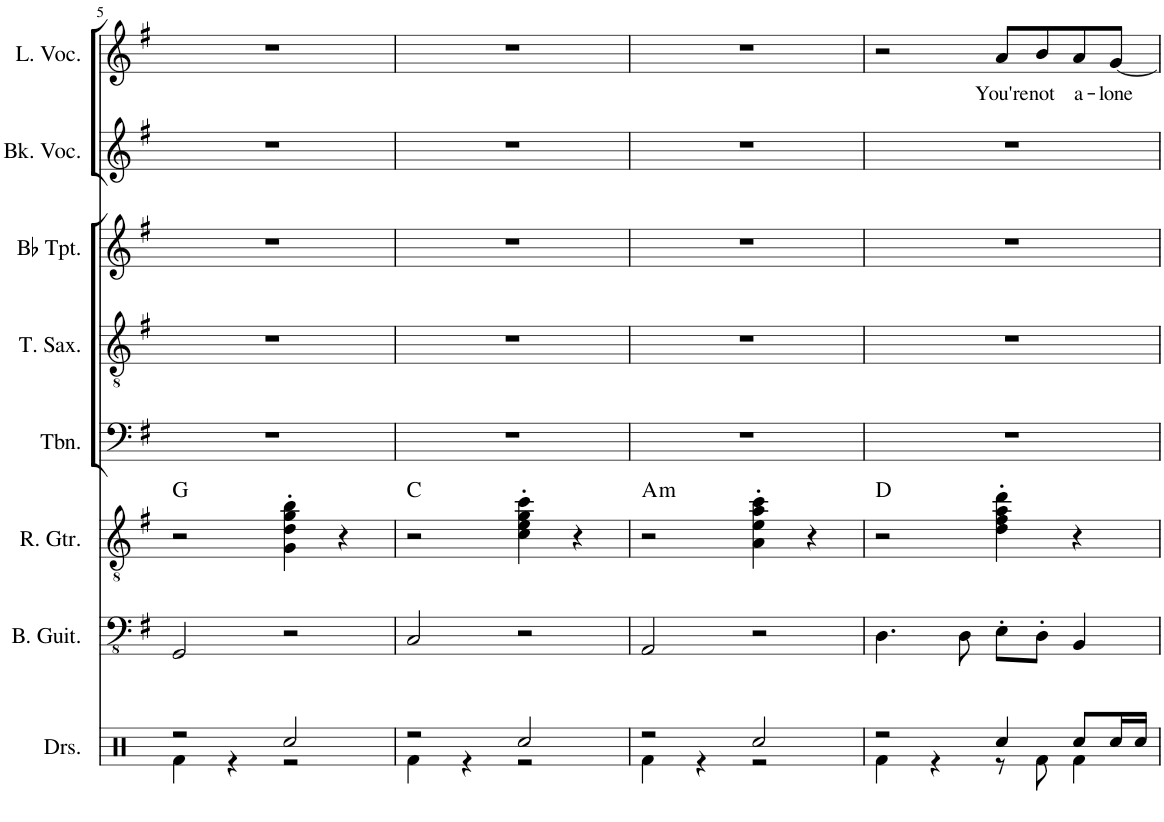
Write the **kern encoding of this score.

**kern	**kern	**kern	**harte	**kern	**kern	**kern	**kern	**kern	**text
*part8	*part7	*part6	*part6	*part5	*part4	*part3	*part2	*part1	*part1
*staff8	*staff7	*staff6	*	*staff5	*staff4	*staff3	*staff2	*staff1	*staff1
*I"Drumset	*I"Bass Guitar	*I"Rhythm Guitar	*	*I"Trombone	*I"Tenor Saxophone	*I"Bb Trumpet	*I"Backing Vocals	*I"Lead Vocals	*
*I'Drs.	*I'B. Guit.	*I'R. Gtr.	*	*I'Tbn.	*I'T. Sax.	*I'Bb Tpt.	*I'Bk. Voc.	*I'L. Voc.	*
!!LO:PB:g=z
*clefX	*clefFv4	*clefGv2	*	*clefF4	*clefGv2	*clefG2	*clefG2	*clefG2	*
*	*	*	*	*	*ITrd8c14	*ITrd1c2	*	*	*
*k[]	*k[f#]	*k[f#]	*	*k[f#]	*k[f#]	*k[f#]	*k[f#]	*k[f#]	*
*M4/4	*M4/4	*M4/4	*	*M4/4	*M4/4	*M4/4	*M4/4	*M4/4	*
=5	=5	=5	=5	=5	=5	=5	=5	=5	=5
*^	*	*	*	*	*	*	*	*	*
2r	4Rf\	2GGG/	2r	G:maj	1r	1r	1r	1r	1r	.
.	4r	.	.	.	.	.	.	.	.	.
2Rcc/	2r	2r	4G\' 4d\' 4g\' 4b\'	.	.	.	.	.	.	.
.	.	.	4r	.	.	.	.	.	.	.
=6	=6	=6	=6	=6	=6	=6	=6	=6	=6	=6
2r	4Rf\	2CC/	2r	C:maj	1r	1r	1r	1r	1r	.
.	4r	.	.	.	.	.	.	.	.	.
2Rcc/	2r	2r	4c\' 4e\' 4g\' 4cc\'	.	.	.	.	.	.	.
.	.	.	4r	.	.	.	.	.	.	.
=7	=7	=7	=7	=7	=7	=7	=7	=7	=7	=7
!	!	!	!	!LO:H:kt=m	!	!	!	!	!	!
2r	4Rf\	2AAA/	2r	A:min	1r	1r	1r	1r	1r	.
.	4r	.	.	.	.	.	.	.	.	.
2Rcc/	2r	2r	4A\' 4e\' 4a\' 4cc\'	.	.	.	.	.	.	.
.	.	.	4r	.	.	.	.	.	.	.
=8	=8	=8	=8	=8	=8	=8	=8	=8	=8	=8
2r	4Rf\	4.DD\	2r	D:maj	1r	1r	1r	1r	2r	.
.	4r	.	.	.	.	.	.	.	.	.
.	.	8DD\	.	.	.	.	.	.	.	.
!	!	!	!	!	!	!	!	!	!	!LO:LY:b
4Rcc/	8r	8EE'\L	4d\' 4f#\' 4a\' 4dd\'	.	.	.	.	.	8a/L	You're
!	!	!	!	!	!	!	!	!	!	!LO:LY:b
.	8Rf\	8DD'\J	.	.	.	.	.	.	8b/	not
!	!	!	!	!	!	!	!	!	!	!LO:LY:b
8Rcc/L	4Rf\	4BBB/	4r	.	.	.	.	.	8a/	a-
!	!	!	!	!	!	!	!	!	!	!LO:LY:b
16Rcc/L	.	.	.	.	.	.	.	.	[8g/J	-lone
16Rcc/JJ	.	.	.	.	.	.	.	.	.	.
*v	*v	*	*	*	*	*	*	*	*	*
=	=	=	=	=	=	=	=	=	=
*-	*-	*-	*-	*-	*-	*-	*-	*-	*-
